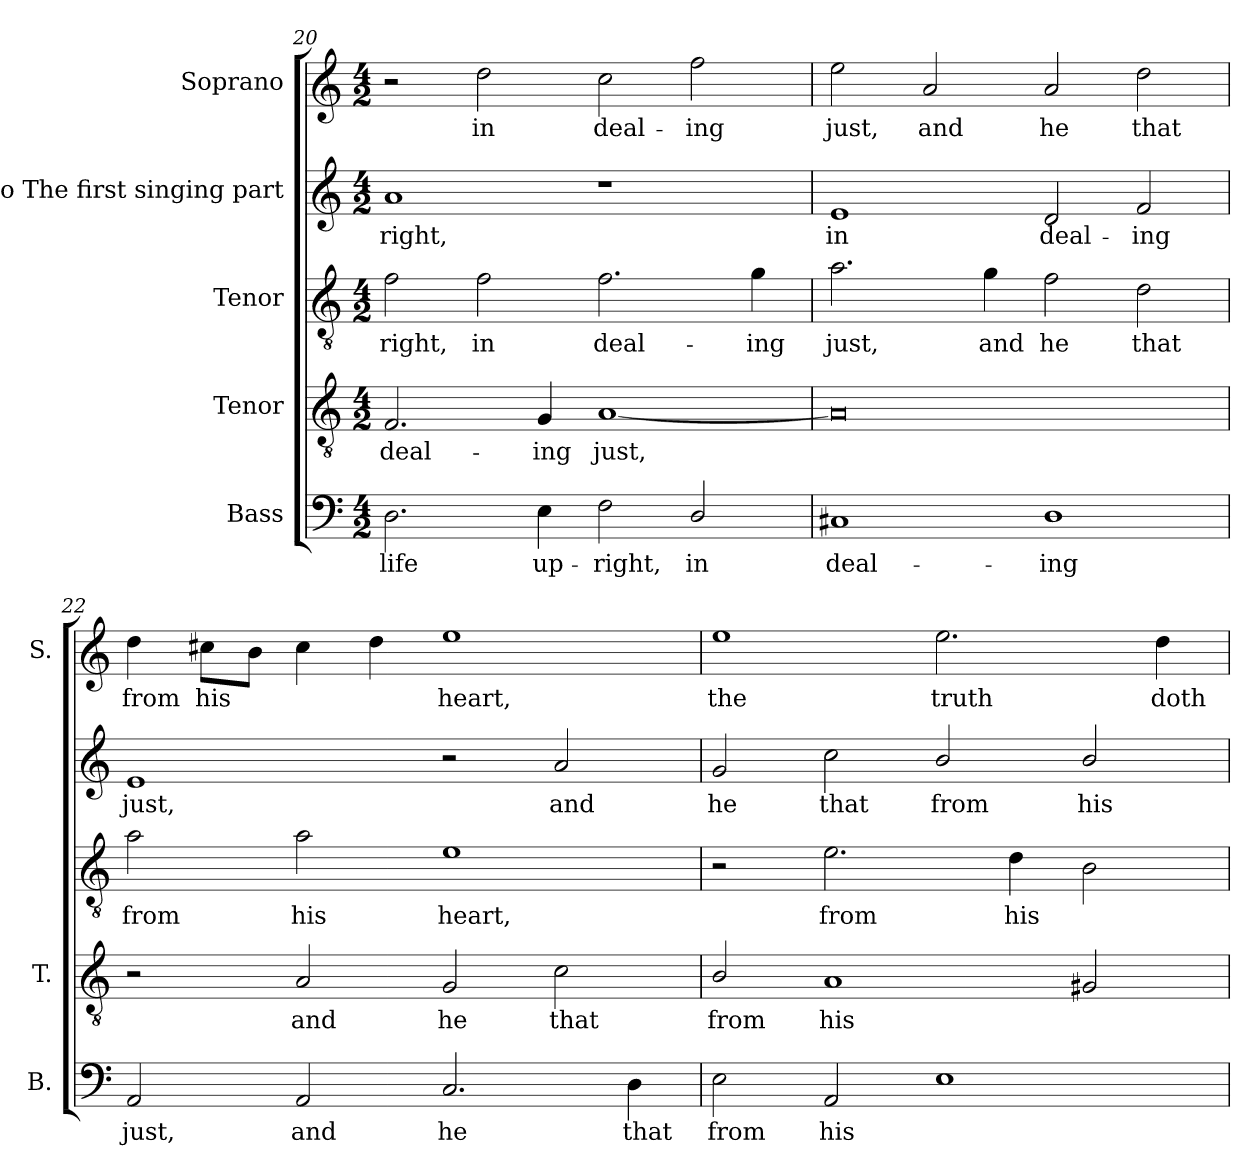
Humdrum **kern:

**kern	**text	**kern	**text	**kern	**text	**kern	**text	**kern	**text
*part5	*part5	*part4	*part4	*part3	*part3	*part2	*part2	*part1	*part1
*staff5	*staff5	*staff4	*staff4	*staff3	*staff3	*staff2	*staff2	*staff1	*staff1
*I"Bass	*	*I"Tenor	*	*I"Tenor	*	*I"Alto The first singing part	*	*I"Soprano	*
*I'B.	*	*I'T.	*	*	*	*	*	*I'S.	*
!!LO:LB:g=z
*clefF4	*	*clefGv2	*	*clefGv2	*	*clefG2	*	*clefG2	*
*	*	*ITrd7c12	*	*ITrd7c12	*	*ITrd7c12	*	*	*
*k[]	*	*k[]	*	*k[]	*	*k[]	*	*k[]	*
*C:	*	*C:	*	*C:	*	*C:	*	*C:	*
*M4/2	*	*M4/2	*	*M4/2	*	*M4/2	*	*M4/2	*
=20	=20	=20	=20	=20	=20	=20	=20	=20	=20
!	!LO:LY:b:color=#000000	!	!	!	!	!	!	!	!
!	!	!	!LO:LY:b:color=#000000	!	!	!	!	!	!
!	!	!	!	!	!LO:LY:b:color=#000000	!	!	!	!
!	!	!	!	!	!	!	!LO:LY:b:color=#000000	!	!
2.Di\	life	2.FFi/	deal-	2Fi\	-right,	1Ai	-right,	2r	.
!	!	!	!	!	!LO:LY:b:color=#000000	!	!	!	!
!	!	!	!	!	!	!	!	!	!LO:LY:b:color=#000000
.	.	.	.	2Fi\	in	.	.	2ddi\	in
!	!LO:LY:b:color=#000000	!	!	!	!	!	!	!	!
!	!	!	!LO:LY:b:color=#000000	!	!	!	!	!	!
4Ei\	up-	4GGi/	-ing	.	.	.	.	.	.
!	!LO:LY:b:color=#000000	!	!	!	!	!	!	!	!
!	!	!	!LO:LY:b:color=#000000	!	!	!	!	!	!
!	!	!	!	!	!LO:LY:b:color=#000000	!	!	!	!
!	!	!	!	!	!	!	!	!	!LO:LY:b:color=#000000
2Fi\	-right,	[1AAi	just,	2.Fi\	deal-	1r	.	2cci\	deal-
!	!LO:LY:b:color=#000000	!	!	!	!	!	!	!	!
!	!	!	!	!	!	!	!	!	!LO:LY:b:color=#000000
2Di/	in	.	.	.	.	.	.	2ffi\	-ing
!	!	!	!	!	!LO:LY:b:color=#000000	!	!	!	!
.	.	.	.	4Gi\	-ing	.	.	.	.
=21	=21	=21	=21	=21	=21	=21	=21	=21	=21
!	!LO:LY:b:color=#000000	!	!	!	!	!	!	!	!
!	!	!	!	!	!LO:LY:b:color=#000000	!	!	!	!
!	!	!	!	!	!	!	!LO:LY:b:color=#000000	!	!
!	!	!	!	!	!	!	!	!	!LO:LY:b:color=#000000
1C#Xi	deal-	0AAi]	.	2.Ai\	just,	1Ei	in	2eei\	just,
!	!	!	!	!	!	!	!	!	!LO:LY:b:color=#000000
.	.	.	.	.	.	.	.	2ai/	and
!	!	!	!	!	!LO:LY:b:color=#000000	!	!	!	!
.	.	.	.	4Gi\	and	.	.	.	.
!	!LO:LY:b:color=#000000	!	!	!	!	!	!	!	!
!	!	!	!	!	!LO:LY:b:color=#000000	!	!	!	!
!	!	!	!	!	!	!	!LO:LY:b:color=#000000	!	!
!	!	!	!	!	!	!	!	!	!LO:LY:b:color=#000000
1Di	-ing	.	.	2Fi\	he	2Di/	deal-	2ai/	he
!	!	!	!	!	!LO:LY:b:color=#000000	!	!	!	!
!	!	!	!	!	!	!	!LO:LY:b:color=#000000	!	!
!	!	!	!	!	!	!	!	!	!LO:LY:b:color=#000000
.	.	.	.	2Di\	that	2Fi/	-ing	2ddi\	that
=22	=22	=22	=22	=22	=22	=22	=22	=22	=22
!	!LO:LY:b:color=#000000	!	!	!	!	!	!	!	!
!	!	!	!	!	!LO:LY:b:color=#000000	!	!	!	!
!	!	!	!	!	!	!	!LO:LY:b:color=#000000	!	!
!	!	!	!	!	!	!	!	!	!LO:LY:b:color=#000000
2AAi/	just,	2r	.	2Ai\	from	1Ei	just,	4ddi\	from
!	!	!	!	!	!	!	!	!	!LO:LY:b:color=#000000
.	.	.	.	.	.	.	.	8cc#Xi\L	his
.	.	.	.	.	.	.	.	8bi\J	.
!	!LO:LY:b:color=#000000	!	!	!	!	!	!	!	!
!	!	!	!LO:LY:b:color=#000000	!	!	!	!	!	!
!	!	!	!	!	!LO:LY:b:color=#000000	!	!	!	!
2AAi/	and	2AAi/	and	2Ai\	his	.	.	4cc#i\	.
.	.	.	.	.	.	.	.	4ddi\	.
!	!LO:LY:b:color=#000000	!	!	!	!	!	!	!	!
!	!	!	!LO:LY:b:color=#000000	!	!	!	!	!	!
!	!	!	!	!	!LO:LY:b:color=#000000	!	!	!	!
!	!	!	!	!	!	!	!	!	!LO:LY:b:color=#000000
2.Ci/	he	2GGi/	he	1Ei	heart,	2r	.	1eei	heart,
!	!	!	!LO:LY:b:color=#000000	!	!	!	!	!	!
!	!	!	!	!	!	!	!LO:LY:b:color=#000000	!	!
.	.	2Ci\	that	.	.	2Ai/	and	.	.
!	!LO:LY:b:color=#000000	!	!	!	!	!	!	!	!
4Di\	that	.	.	.	.	.	.	.	.
=23	=23	=23	=23	=23	=23	=23	=23	=23	=23
!	!LO:LY:b:color=#000000	!	!	!	!	!	!	!	!
!	!	!	!LO:LY:b:color=#000000	!	!	!	!	!	!
!	!	!	!	!	!	!	!LO:LY:b:color=#000000	!	!
!	!	!	!	!	!	!	!	!	!LO:LY:b:color=#000000
2Ei\	from	2BBi/	from	2r	.	2Gi/	he	1eei	the
!	!LO:LY:b:color=#000000	!	!	!	!	!	!	!	!
!	!	!	!LO:LY:b:color=#000000	!	!	!	!	!	!
!	!	!	!	!	!LO:LY:b:color=#000000	!	!	!	!
!	!	!	!	!	!	!	!LO:LY:b:color=#000000	!	!
2AAi/	his	1AAi	his	2.Ei\	from	2ci\	that	.	.
!	!	!	!	!	!	!	!LO:LY:b:color=#000000	!	!
!	!	!	!	!	!	!	!	!	!LO:LY:b:color=#000000
1Ei	.	.	.	.	.	2Bi/	from	2.eei\	truth
!	!	!	!	!	!LO:LY:b:color=#000000	!	!	!	!
.	.	.	.	4Di\	his	.	.	.	.
!	!	!	!	!	!	!	!LO:LY:b:color=#000000	!	!
.	.	2GG#Xi/	.	2BBi\	.	2Bi/	his	.	.
!	!	!	!	!	!	!	!	!	!LO:LY:b:color=#000000
.	.	.	.	.	.	.	.	4ddi\	doth
=	=	=	=	=	=	=	=	=	=
*-	*-	*-	*-	*-	*-	*-	*-	*-	*-
